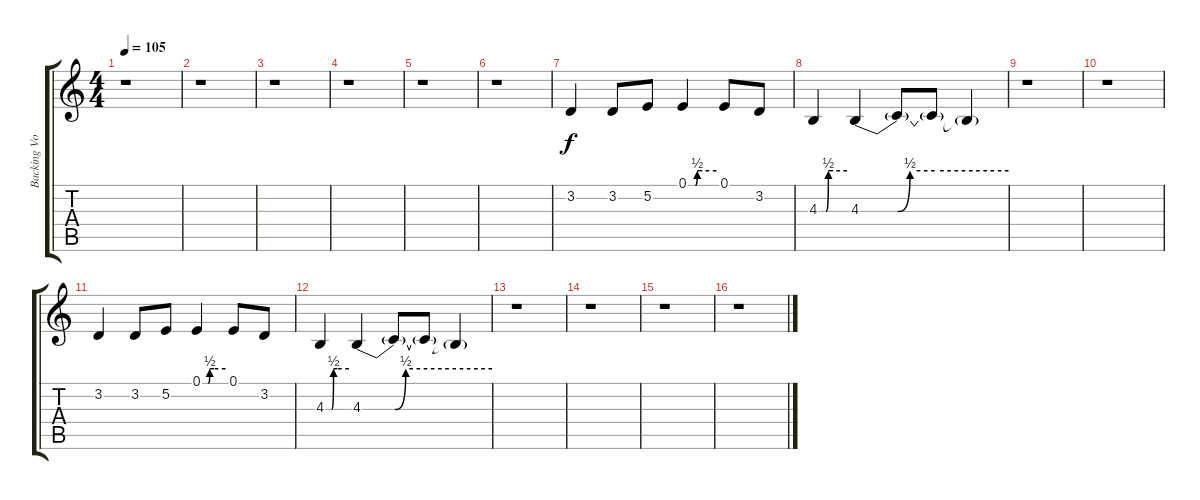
\track ("Backing Vocals" "Backing Vo") {instrument voiceoohs}
\staff {score tabs}
\tuning (E4 B3 G3 D3 A2 E2) {hide}
\ts (4 4)
\tempo 105
\clef g2
\ks c
r.1{dy f} |
r.1 |
r.1 |
r.1 |
r.1 |
r.1 |
3.2.4 3.2.8 5.2.8 0.1{be (custom 0 0 15 0 19 2 30 2 60 2)}.4 0.1.8 3.2.8 |
4.3{be (custom 0 0 15 0 20 2 30 2 60 2)}.4 4.3{be (custom 0 0 15 0 20 2 30 2 60 2)}.4 4.3{t}.8 4.3{t}.8 4.3{t}.4 |
r.1 |
r.1 |
3.2.4 3.2.8 5.2.8 0.1{be (custom 0 0 15 0 19 2 30 2 60 2)}.4 0.1.8 3.2.8 |
4.3{be (custom 0 0 15 0 20 2 30 2 60 2)}.4 4.3{be (custom 0 0 15 0 20 2 30 2 60 2)}.4 4.3{t}.8 4.3{t}.8 4.3{t}.4 |
r.1 |
r.1 |
r.1 |
r.1
